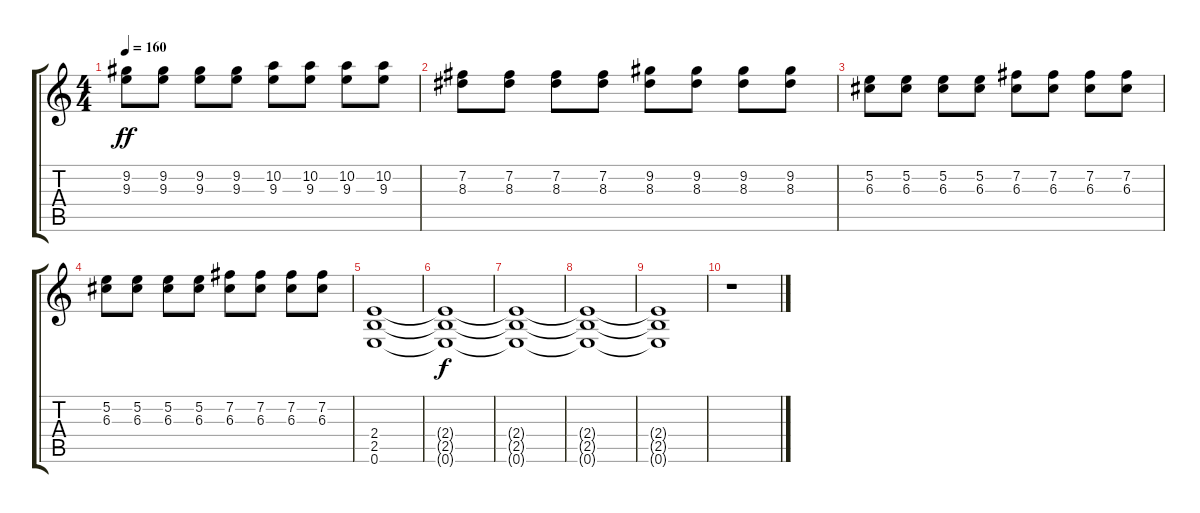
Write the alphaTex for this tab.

\track "" {instrument distortionguitar}
\staff {score tabs}
\tuning (E4 B3 G3 D3 A2 E2) {hide}
\ts (4 4)
\tempo 160
\clef g2
\ks c
(9.2 9.3).8{dy ff} (9.2 9.3).8 (9.2 9.3).8 (9.2 9.3).8 (10.2 9.3).8 (10.2 9.3).8 (10.2 9.3).8 (10.2 9.3).8 |
(7.2 8.3).8 (7.2 8.3).8 (7.2 8.3).8 (7.2 8.3).8 (9.2 8.3).8 (9.2 8.3).8 (9.2 8.3).8 (9.2 8.3).8 |
(5.2 6.3).8 (5.2 6.3).8 (5.2 6.3).8 (5.2 6.3).8 (7.2 6.3).8 (7.2 6.3).8 (7.2 6.3).8 (7.2 6.3).8 |
(5.2 6.3).8 (5.2 6.3).8 (5.2 6.3).8 (5.2 6.3).8 (7.2 6.3).8 (7.2 6.3).8 (7.2 6.3).8 (7.2 6.3).8 |
(2.4 2.5 0.6).1{volume 0} |
(2.4{t} 2.5{t} 0.6{t}).1{dy f} |
(2.4{t} 2.5{t} 0.6{t}).1 |
(2.4{t} 2.5{t} 0.6{t}).1 |
(2.4{t} 2.5{t} 0.6{t}).1 |
r.1
